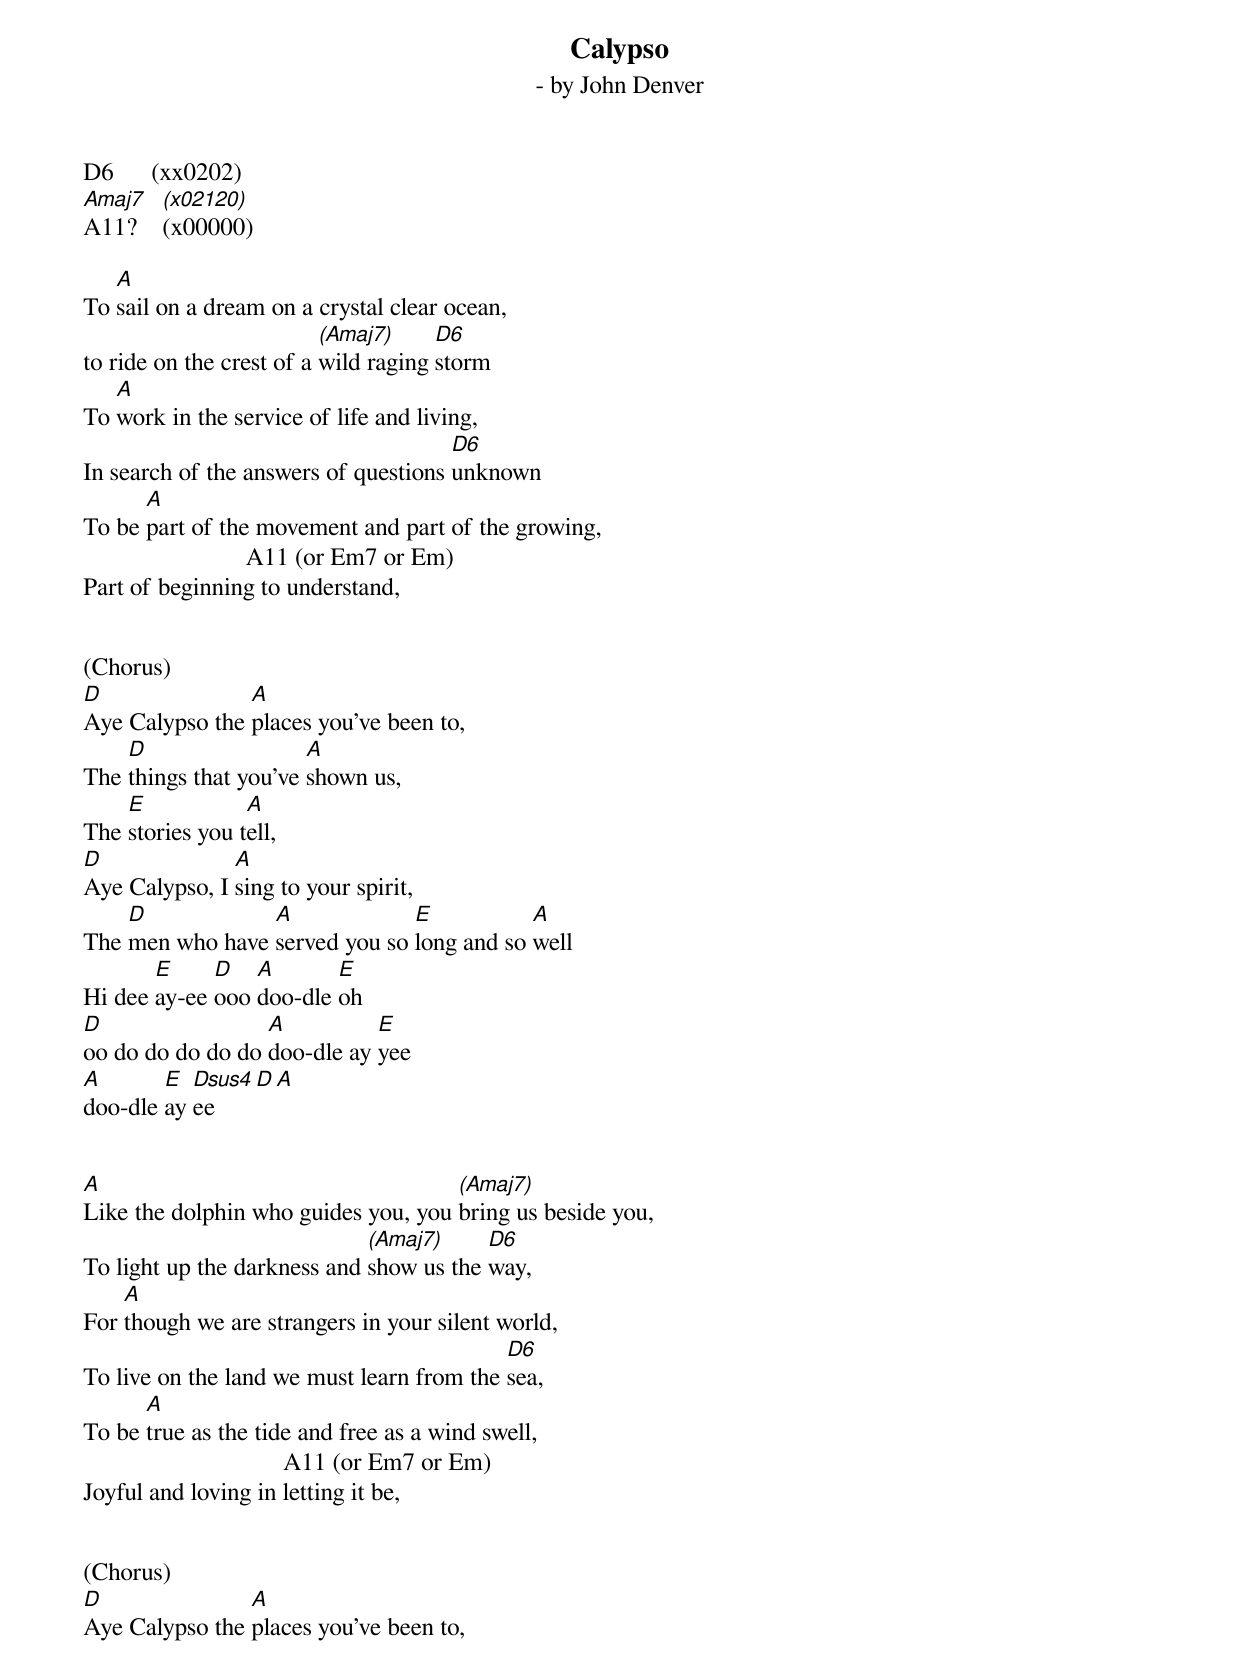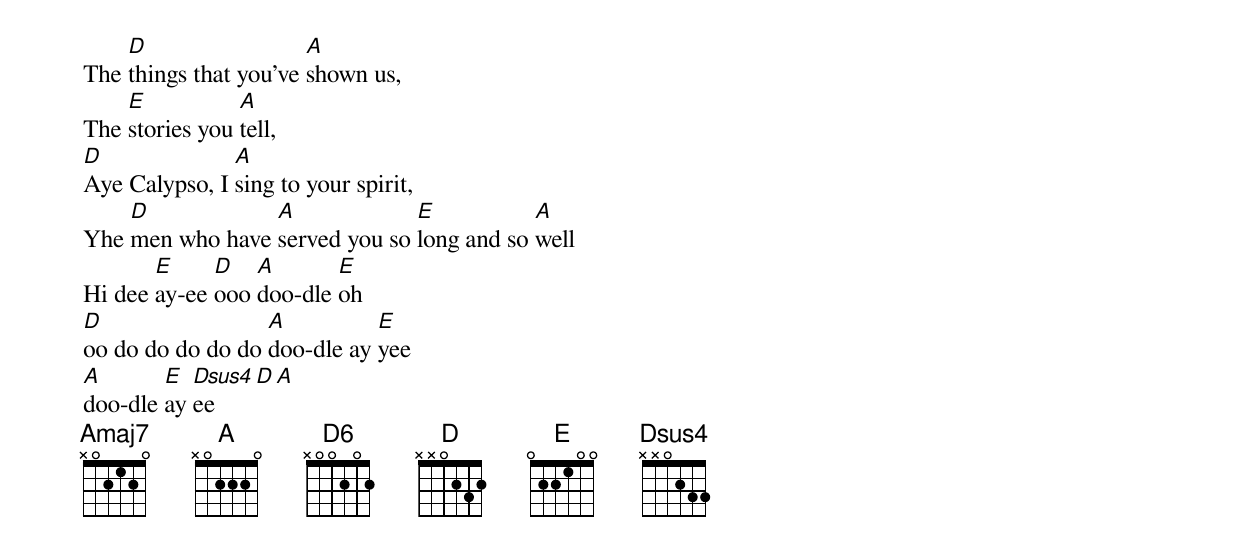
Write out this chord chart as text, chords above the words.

Calypso
 - by John Denver

D6      (xx0202)
Amaj7   (x02120)
A11?    (x00000)

   A
To sail on a dream on a crystal clear ocean,
                          (Amaj7)     D6
to ride on the crest of a wild raging storm
   A
To work in the service of life and living,
                                      D6
In search of the answers of questions unknown
      A
To be part of the movement and part of the growing,
                          A11 (or Em7 or Em)
Part of beginning to understand,


(Chorus)
D               A
Aye Calypso the places you've been to,
    D                  A
The things that you've shown us,
    E            A
The stories you tell,
D              A
Aye Calypso, I sing to your spirit,
    D            A             E           A
The men who have served you so long and so well
       E     D   A       E
Hi dee ay-ee ooo doo-dle oh
D                 A          E
oo do do do do do doo-dle ay yee
A       E  Dsus4  D  A
doo-dle ay ee


A                                    (Amaj7)
Like the dolphin who guides you, you bring us beside you,
                             (Amaj7)     D6
To light up the darkness and show us the way,
    A
For though we are strangers in your silent world,
                                           D6
To live on the land we must learn from the sea,
      A
To be true as the tide and free as a wind swell,
                                A11 (or Em7 or Em)
Joyful and loving in letting it be,


(Chorus)
D               A
Aye Calypso the places you've been to,
    D                  A
The things that you've shown us,
    E           A
The stories you tell,
D              A
Aye Calypso, I sing to your spirit,
    D            A             E           A
Yhe men who have served you so long and so well
       E     D   A       E
Hi dee ay-ee ooo doo-dle oh
D                 A          E
oo do do do do do doo-dle ay yee
A       E  Dsus4  D  A
doo-dle ay ee
